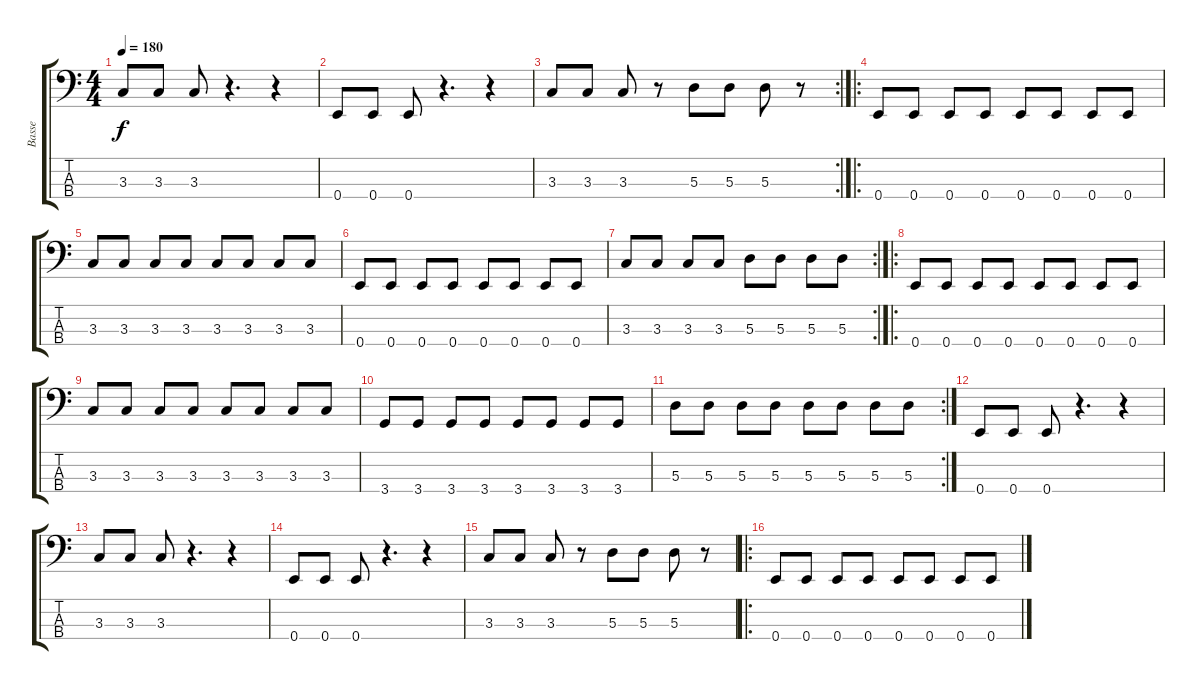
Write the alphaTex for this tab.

\track ("Basse" "Basse") {instrument electricbassfinger}
\staff {score tabs}
\tuning (G2 D2 A1 E1) {hide}
\ts (4 4)
\tempo 180
\clef f4
\ks c
3.3.8{dy f} 3.3.8 3.3.8 r.4{d} r.4 |
0.4.8 0.4.8 0.4.8 r.4{d} r.4 |
\rc 2
3.3.8 3.3.8 3.3.8 r.8 5.3.8 5.3.8 5.3.8 r.8 |
\ro
0.4.8 0.4.8 0.4.8 0.4.8 0.4.8 0.4.8 0.4.8 0.4.8 |
3.3.8 3.3.8 3.3.8 3.3.8 3.3.8 3.3.8 3.3.8 3.3.8 |
0.4.8 0.4.8 0.4.8 0.4.8 0.4.8 0.4.8 0.4.8 0.4.8 |
\rc 2
3.3.8 3.3.8 3.3.8 3.3.8 5.3.8 5.3.8 5.3.8 5.3.8 |
\ro
0.4.8 0.4.8 0.4.8 0.4.8 0.4.8 0.4.8 0.4.8 0.4.8 |
3.3.8 3.3.8 3.3.8 3.3.8 3.3.8 3.3.8 3.3.8 3.3.8 |
3.4.8 3.4.8 3.4.8 3.4.8 3.4.8 3.4.8 3.4.8 3.4.8 |
\rc 2
5.3.8 5.3.8 5.3.8 5.3.8 5.3.8 5.3.8 5.3.8 5.3.8 |
0.4.8 0.4.8 0.4.8 r.4{d} r.4 |
3.3.8 3.3.8 3.3.8 r.4{d} r.4 |
0.4.8 0.4.8 0.4.8 r.4{d} r.4 |
3.3.8 3.3.8 3.3.8 r.8 5.3.8 5.3.8 5.3.8 r.8 |
\ro
0.4.8 0.4.8 0.4.8 0.4.8 0.4.8 0.4.8 0.4.8 0.4.8
